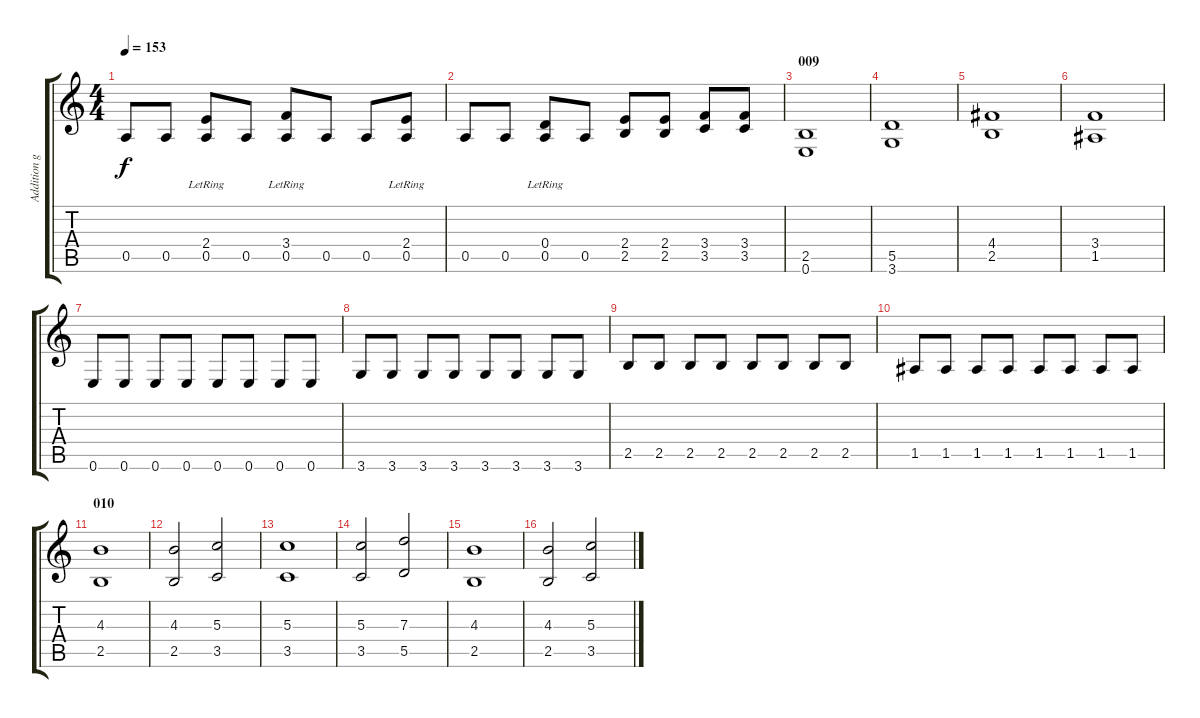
\track ("Addition guit" "Addition g") {instrument distortionguitar}
\staff {score tabs}
\tuning (E4 B3 G3 D3 A2 E2) {hide}
\ts (4 4)
\tempo 153
\clef g2
\ks c
0.5.8{dy f} 0.5.8 (2.4{lr} 0.5).8 0.5.8 (3.4{lr} 0.5).8 0.5.8 0.5.8 (2.4{lr} 0.5).8 |
0.5.8 0.5.8 (0.4{lr} 0.5).8 0.5.8 (2.4 2.5).8 (2.4 2.5).8 (3.4 3.5).8 (3.4 3.5).8 |
\section ("" "009")
(2.5 0.6).1 |
(5.5 3.6).1 |
(4.4 2.5).1 |
(3.4 1.5).1 |
0.6.8 0.6.8 0.6.8 0.6.8 0.6.8 0.6.8 0.6.8 0.6.8 |
3.6.8 3.6.8 3.6.8 3.6.8 3.6.8 3.6.8 3.6.8 3.6.8 |
2.5.8 2.5.8 2.5.8 2.5.8 2.5.8 2.5.8 2.5.8 2.5.8 |
1.5.8 1.5.8 1.5.8 1.5.8 1.5.8 1.5.8 1.5.8 1.5.8 |
\section ("" "010")
(4.3 2.5).1 |
(4.3 2.5).2 (5.3 3.5).2 |
(5.3 3.5).1 |
(5.3 3.5).2 (7.3 5.5).2 |
(4.3 2.5).1 |
(4.3 2.5).2 (5.3 3.5).2
